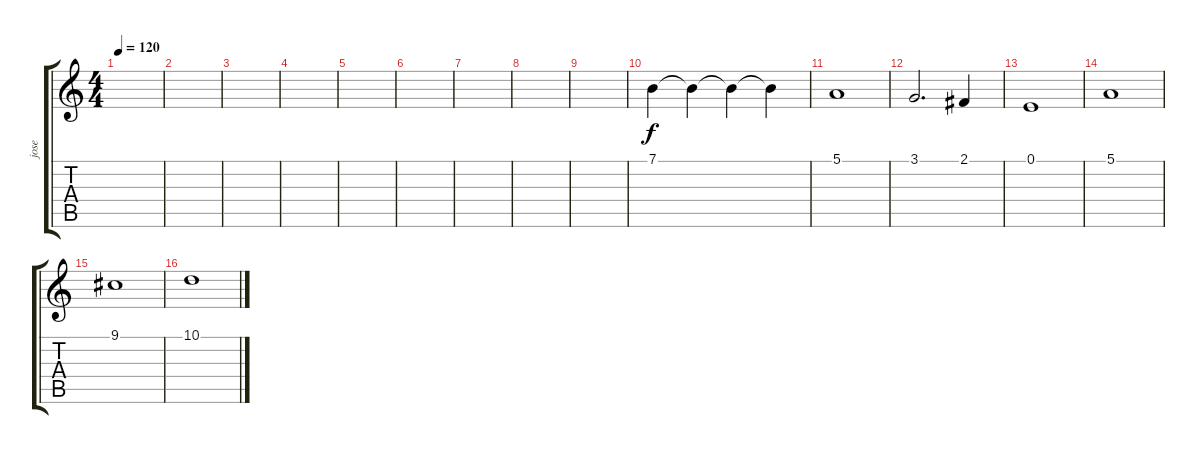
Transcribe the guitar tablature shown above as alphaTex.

\track ("jose" "jose") {instrument choiraahs}
\staff {score tabs}
\tuning (E4 B3 G3 D3 A2 E2) {hide}
\ts (4 4)
\tempo 120
\clef g2
\ks c
|
|
|
|
|
|
|
|
|
7.1.4{volume 6} 7.1{t}.4{volume 7} 7.1{t}.4{volume 7} 7.1{t}.4{volume 7} |
5.1.1{volume 8} |
3.1.2{d} 2.1.4 |
0.1.1 |
5.1.1 |
9.1.1 |
10.1.1
